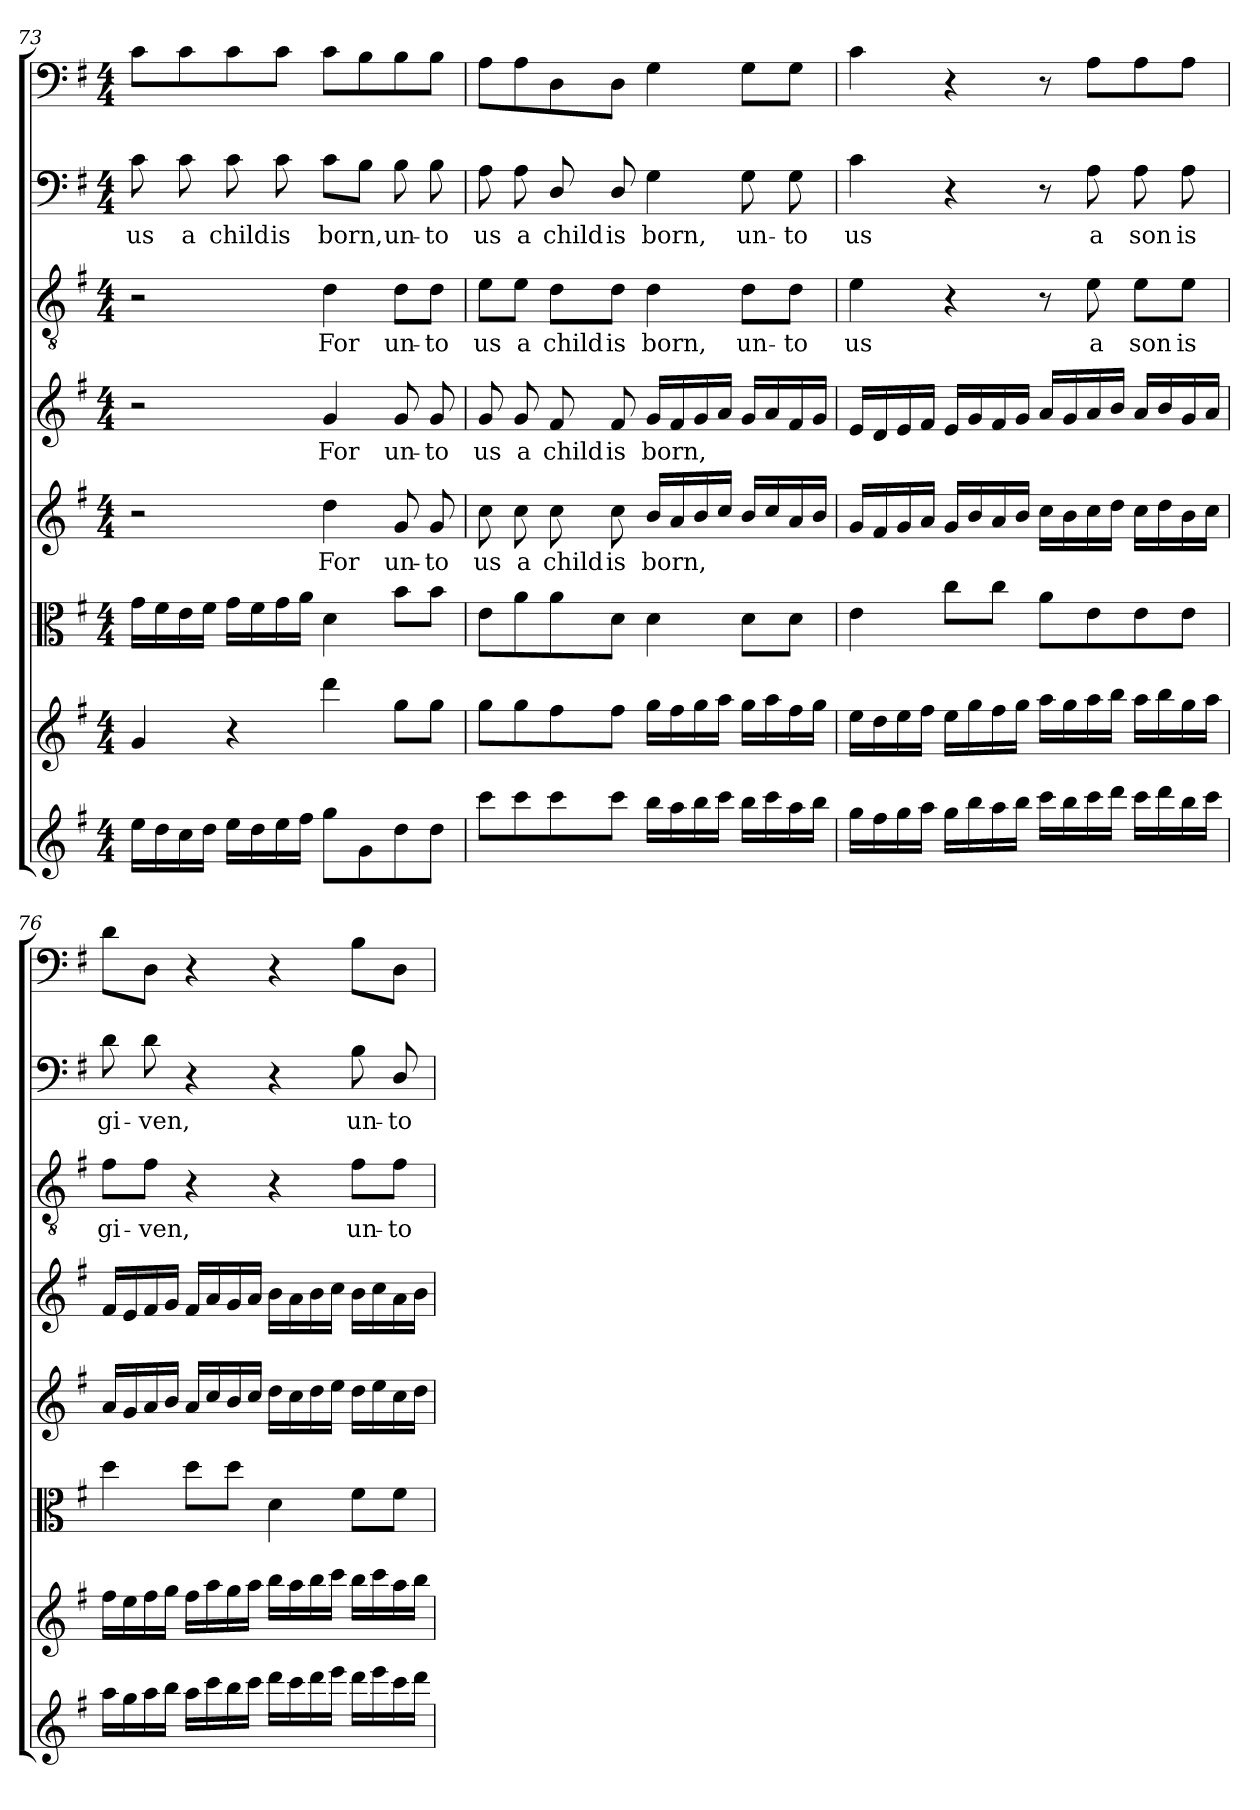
**kern	**kern	**kern	**kern	**text	**kern	**text	**kern	**text	**kern	**text	**kern
*part8	*part7	*part6	*part5	*part5	*part4	*part4	*part3	*part3	*part2	*part2	*part1
*staff8	*staff7	*staff6	*staff5	*staff5	*staff4	*staff4	*staff3	*staff3	*staff2	*staff2	*staff1
*clefG2	*clefG2	*clefC3	*clefG2	*	*clefG2	*	*clefGv2	*	*clefF4	*	*clefF4
*k[f#]	*k[f#]	*k[f#]	*k[f#]	*	*k[f#]	*	*k[f#]	*	*k[f#]	*	*k[f#]
*G:	*G:	*G:	*G:	*	*G:	*	*G:	*	*G:	*	*G:
*M4/4	*M4/4	*M4/4	*M4/4	*	*M4/4	*	*M4/4	*	*M4/4	*	*M4/4
=73	=73	=73	=73	=73	=73	=73	=73	=73	=73	=73	=73
16ee\LL	4g/	16g\LL	2r	.	2r	.	2r	.	8c\	us	8c\L
16dd\	.	16f#\	.	.	.	.	.	.	.	.	.
16cc\	.	16e\	.	.	.	.	.	.	8c\	a	8c\
16dd\JJ	.	16f#\JJ	.	.	.	.	.	.	.	.	.
16ee\LL	4r	16g\LL	.	.	.	.	.	.	8c\	child	8c\
16dd\	.	16f#\	.	.	.	.	.	.	.	.	.
16ee\	.	16g\	.	.	.	.	.	.	8c\	is	8c\J
16ff#\JJ	.	16a\JJ	.	.	.	.	.	.	.	.	.
8gg\L	4ddd\	4d\	4dd\	For	4g/	For	4d\	For	8c\L	born,	8c\L
8g\	.	.	.	.	.	.	.	.	8B\J	.	8B\
8dd\	8gg\L	8b\L	8g/	un-	8g/	un-	8d\L	un-	8B\	un-	8B\
8dd\J	8gg\J	8b\J	8g/	-to	8g/	-to	8d\J	-to	8B\	-to	8B\J
=74	=74	=74	=74	=74	=74	=74	=74	=74	=74	=74	=74
8ccc\L	8gg\L	8e\L	8cc\	us	8g/	us	8e\L	us	8A\	us	8A\L
8ccc\	8gg\	8a\	8cc\	a	8g/	a	8e\J	a	8A\	a	8A\
8ccc\	8ff#\	8a\	8cc\	child	8f#/	child	8d\L	child	8D/	child	8D\
8ccc\J	8ff#\J	8d\J	8cc\	is	8f#/	is	8d\J	is	8D/	is	8D\J
16bb\LL	16gg\LL	4d\	16b/LL	born,	16g/LL	born,	4d\	born,	4G\	born,	4G\
16aa\	16ff#\	.	16a/	.	16f#/	.	.	.	.	.	.
16bb\	16gg\	.	16b/	.	16g/	.	.	.	.	.	.
16ccc\JJ	16aa\JJ	.	16cc/JJ	.	16a/JJ	.	.	.	.	.	.
16bb\LL	16gg\LL	8d\L	16b/LL	.	16g/LL	.	8d\L	un-	8G\	un-	8G\L
16ccc\	16aa\	.	16cc/	.	16a/	.	.	.	.	.	.
16aa\	16ff#\	8d\J	16a/	.	16f#/	.	8d\J	-to	8G\	-to	8G\J
16bb\JJ	16gg\JJ	.	16b/JJ	.	16g/JJ	.	.	.	.	.	.
=75	=75	=75	=75	=75	=75	=75	=75	=75	=75	=75	=75
16gg\LL	16ee\LL	4e\	16g/LL	.	16e/LL	.	4e\	us	4c\	us	4c\
16ff#\	16dd\	.	16f#/	.	16d/	.	.	.	.	.	.
16gg\	16ee\	.	16g/	.	16e/	.	.	.	.	.	.
16aa\JJ	16ff#\JJ	.	16a/JJ	.	16f#/JJ	.	.	.	.	.	.
16gg\LL	16ee\LL	8cc\L	16g/LL	.	16e/LL	.	4r	.	4r	.	4r
16bb\	16gg\	.	16b/	.	16g/	.	.	.	.	.	.
16aa\	16ff#\	8cc\J	16a/	.	16f#/	.	.	.	.	.	.
16bb\JJ	16gg\JJ	.	16b/JJ	.	16g/JJ	.	.	.	.	.	.
16ccc\LL	16aa\LL	8a\L	16cc\LL	.	16a/LL	.	8r	.	8r	.	8r
16bb\	16gg\	.	16b\	.	16g/	.	.	.	.	.	.
16ccc\	16aa\	8e\	16cc\	.	16a/	.	8e\	a	8A\	a	8A\L
16ddd\JJ	16bb\JJ	.	16dd\JJ	.	16b/JJ	.	.	.	.	.	.
16ccc\LL	16aa\LL	8e\	16cc\LL	.	16a/LL	.	8e\L	son	8A\	son	8A\
16ddd\	16bb\	.	16dd\	.	16b/	.	.	.	.	.	.
16bb\	16gg\	8e\J	16b\	.	16g/	.	8e\J	is	8A\	is	8A\J
16ccc\JJ	16aa\JJ	.	16cc\JJ	.	16a/JJ	.	.	.	.	.	.
=76	=76	=76	=76	=76	=76	=76	=76	=76	=76	=76	=76
16aa\LL	16ff#\LL	4dd\	16a/LL	.	16f#/LL	.	8f#\L	gi-	8d\	gi-	8d\L
16gg\	16ee\	.	16g/	.	16e/	.	.	.	.	.	.
16aa\	16ff#\	.	16a/	.	16f#/	.	8f#\J	-ven,	8d\	-ven,	8D\J
16bb\JJ	16gg\JJ	.	16b/JJ	.	16g/JJ	.	.	.	.	.	.
16aa\LL	16ff#\LL	8dd\L	16a/LL	.	16f#/LL	.	4r	.	4r	.	4r
16ccc\	16aa\	.	16cc/	.	16a/	.	.	.	.	.	.
16bb\	16gg\	8dd\J	16b/	.	16g/	.	.	.	.	.	.
16ccc\JJ	16aa\JJ	.	16cc/JJ	.	16a/JJ	.	.	.	.	.	.
16ddd\LL	16bb\LL	4d\	16dd\LL	.	16b\LL	.	4r	.	4r	.	4r
16ccc\	16aa\	.	16cc\	.	16a\	.	.	.	.	.	.
16ddd\	16bb\	.	16dd\	.	16b\	.	.	.	.	.	.
16eee\JJ	16ccc\JJ	.	16ee\JJ	.	16cc\JJ	.	.	.	.	.	.
16ddd\LL	16bb\LL	8f#\L	16dd\LL	.	16b\LL	.	8f#\L	un-	8B\	un-	8B\L
16eee\	16ccc\	.	16ee\	.	16cc\	.	.	.	.	.	.
16ccc\	16aa\	8f#\J	16cc\	.	16a\	.	8f#\J	-to	8D/	-to	8D\J
16ddd\JJ	16bb\JJ	.	16dd\JJ	.	16b\JJ	.	.	.	.	.	.
=	=	=	=	=	=	=	=	=	=	=	=
*-	*-	*-	*-	*-	*-	*-	*-	*-	*-	*-	*-
